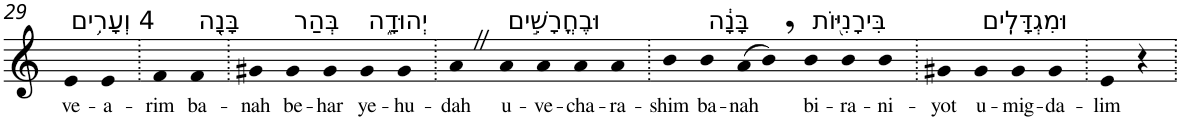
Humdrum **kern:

**kern	**text
*part1	*part1
*staff1	*staff1
*I"Piano	*
*I'Pno	*
!!LO:PB:g=z
*clefG2	*
*k[]	*
=29	=29
!LO:TX:a:t=4 וְעָרִ֥ים	!
!	!LO:LY:b
4e	ve-
!	!LO:LY:b
4e	-a-
=30.	=30.
!	!LO:LY:b
4f	-rim
!LO:TX:a:t=בָּנָ֖ה	!
!	!LO:LY:b
4f	ba-
=31.	=31.
!	!LO:LY:b
4g#X	-nah
!LO:TX:a:t=בְּהַר	!
!	!LO:LY:b
4g#	be-
!	!LO:LY:b
4g#	-har
!LO:TX:a:t=יְהוּדָ֑ה	!
!	!LO:LY:b
4g#	ye-
!	!LO:LY:b
4g#	-hu-
=32.	=32.
!	!LO:LY:b
4aZ	-dah
!LO:TX:a:t=וּבֶחֳרָשִׁ֣ים	!
!	!LO:LY:b
4a	u-
!	!LO:LY:b
4a	-ve-
!	!LO:LY:b
4a	-cha-
!	!LO:LY:b
4a	-ra-
=33.	=33.
!	!LO:LY:b
4b	-shim
!LO:TX:a:t=בָּנָ֔ה	!
!	!LO:LY:b
4b	ba-
!	!LO:LY:b
(>8a	-nah
8b,)	.
!LO:TX:a:t=בִּירָנִיּ֖וֹת	!
!	!LO:LY:b
4b	bi-
!	!LO:LY:b
4b	-ra-
!	!LO:LY:b
4b	-ni-
=34.	=34.
!	!LO:LY:b
4g#X	-yot
!LO:TX:a:t=וּמִגְדָּלִֽים	!
!	!LO:LY:b
4g#	u-
!	!LO:LY:b
4g#	-mig-
!	!LO:LY:b
4g#	-da-
=35.	=35.
!	!LO:LY:b
4e	-lim
4r	.
=.	=.
*-	*-
